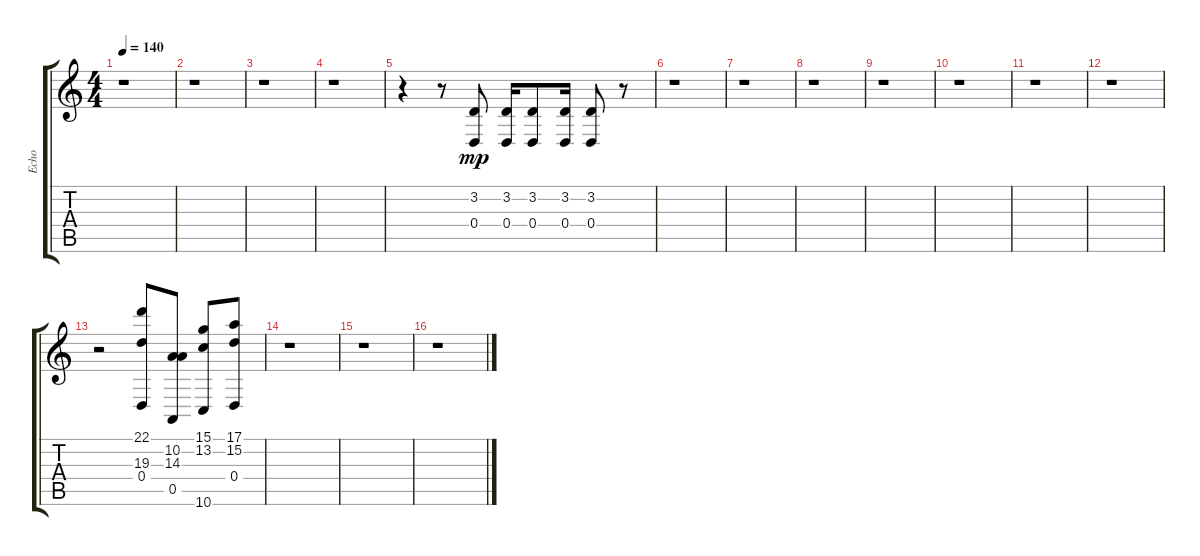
\track ("Echo" "Echo") {instrument fx7echoes}
\staff {score tabs}
\tuning (E4 B3 G3 D3 A2 D2) {hide}
\ts (4 4)
\tempo 140
\clef g2
\ks c
r.1{dy mp} |
r.1 |
r.1 |
r.1 |
r.4 r.8 (3.2 0.4).8 (3.2 0.4).16 (3.2 0.4).8 (3.2 0.4).16 (3.2 0.4).8 r.8 |
r.1 |
r.1 |
r.1 |
r.1 |
r.1 |
r.1 |
r.1 |
r.2 (22.1 19.3 0.4).8 (10.2 14.3 0.5).8 (15.1 13.2 10.6).8 (17.1 15.2 0.4).8 |
r.1 |
r.1 |
r.1
